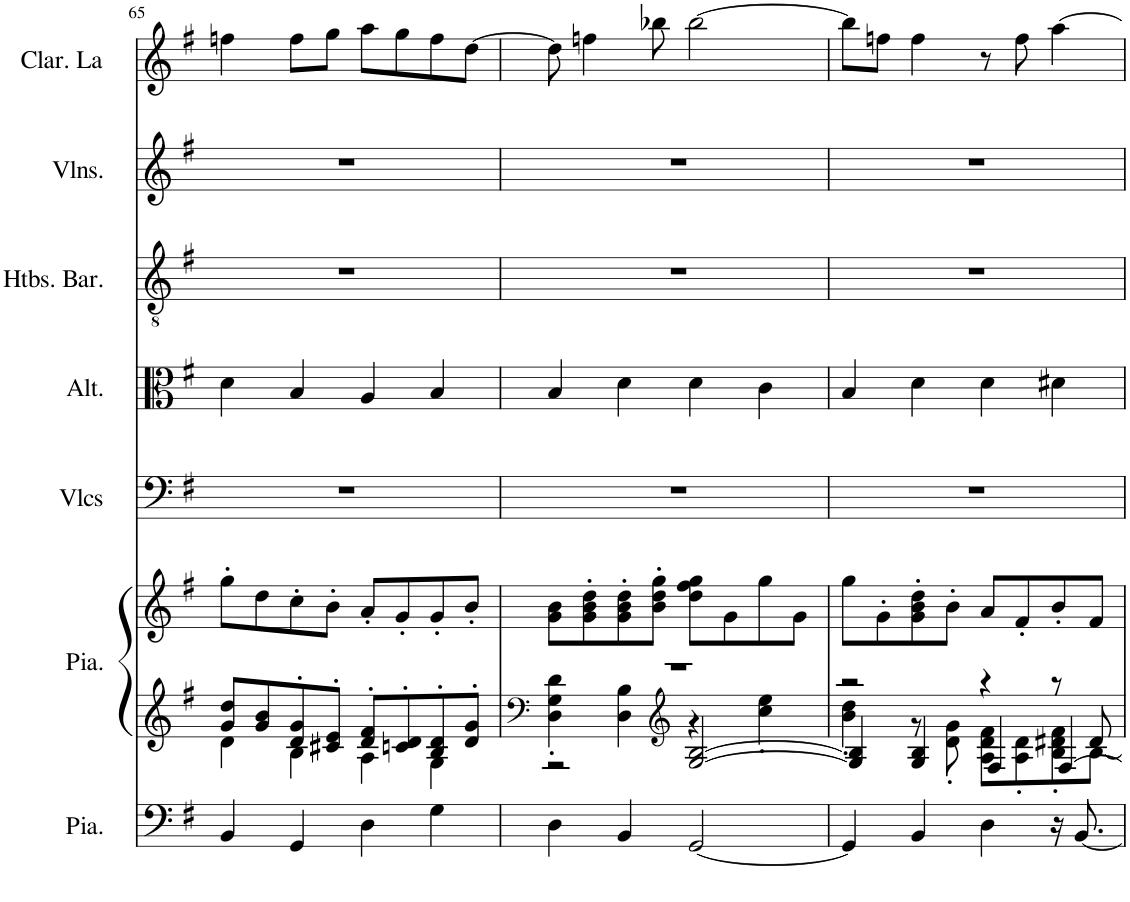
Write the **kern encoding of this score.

**kern	**kern	**kern	**kern	**kern	**kern	**kern	**kern
*part7	*part6	*part6	*part5	*part4	*part3	*part2	*part1
*staff8	*staff7	*staff6	*staff5	*staff4	*staff3	*staff2	*staff1
*I"Piano, Pedals	*I"Piano, Organ	*	*I"Violoncelles, Bass	*I"Altos, Tenor	*I"Hautbois Baryton, Alto	*I"Violons, Soprano	*I"Clarinette en La, Soprano solo
*I'Pia.	*I'Pia.	*	*I'Vlcs	*I'Alt.	*I'Htbs. Bar.	*I'Vlns.	*I'Clar. La
!!LO:PB:g=z
*clefF4	*clefG2	*clefG2	*clefF4	*clefC3	*clefGv2	*clefG2	*clefG2
*	*	*	*	*	*	*	*Trd2c3
*k[f#]	*k[f#]	*k[f#]	*k[f#]	*k[f#]	*k[f#]	*k[f#]	*k[f#]
*M4/4	*M4/4	*M4/4	*M4/4	*M4/4	*M4/4	*M4/4	*M4/4
=65	=65	=65	=65	=65	=65	=65	=65
*	*^	*	*	*	*	*	*
4BB/	8g/ 8dd/L	4d\	8gg'\L	1r	4d\	1r	1r	4ffn\
.	8g/ 8b/	.	8dd\	.	.	.	.	.
4GG/	8d/' 8g/'	4B\	8cc'\	.	4B/	.	.	8ff\L
.	8c#X/' 8e/'J	.	8b'\J	.	.	.	.	8gg\J
4D\	8d/' 8f#/'L	4A\	8a'/L	.	4A/	.	.	8aa\L
.	8cn/' 8d/'	.	8g'/	.	.	.	.	8gg\
4G\	8B/' 8d/'	4G\	8g'/	.	4B/	.	.	8ff\
.	8d/' 8g/'J	.	8b'/J	.	.	.	.	[8dd\J
*	*v	*v	*	*	*	*	*	*
=66	=66	=66	=66	=66	=66	=66	=66
*	*clefF4	*	*	*	*	*	*
*	*^	*	*	*	*	*	*
*	*	*^	*	*	*	*	*	*
4D\	1r	4D\' 4G\' 4d\'	2r	8g\ 8b\L	1r	4B/	1r	1r	8dd\]
.	.	.	.	8g\' 8b\' 8dd\'	.	.	.	.	4ffn\
4BB/	.	4D\ 4B\	.	8g\' 8b\' 8dd\'	.	4d\	.	.	.
.	.	.	.	8b\' 8dd\' 8gg\'J	.	.	.	.	8bb-X\
*	*clefG2	*	*	*	*	*	*	*	*
[2GG/	.	4r	[2G/ [2B/	8dd\ 8ff#\ 8gg\L	.	4d\	.	.	[2bb-\
.	.	.	.	8g\	.	.	.	.	.
.	.	4cc\' 4ee\'	.	8gg\	.	4c\	.	.	.
.	.	.	.	8g\J	.	.	.	.	.
=67	=67	=67	=67	=67	=67	=67	=67	=67	=67
4GG/]	2r	4b\' 4dd\'	4G/] 4B/]	8gg\L	1r	4B/	1r	1r	8bb-\L]
.	.	.	.	8g'\	.	.	.	.	8ffn\J
4BB/	.	8r	4G/ 4B/	8g\' 8b\' 8dd\'	.	4d\	.	.	4ff\
.	.	8d\' 8g\'	.	8b'\J	.	.	.	.	.
4D\	4r	8A\ 8d\ 8f#\L	4F#/	8a/L	.	4d\	.	.	8r
.	.	8A\' 8d\'	.	8f#'/	.	.	.	.	8ff\
16r	8r	8B\' 8d#X\' 8f#\'	[4F#/	8b'/	.	4d#X\	.	.	[4aa\
[8.BB/	.	.	.	.	.	.	.	.	.
.	8d#/	[8B\J	.	8f#/J	.	.	.	.	.
*	*v	*v	*v	*	*	*	*	*	*
=	=	=	=	=	=	=	=
*-	*-	*-	*-	*-	*-	*-	*-
